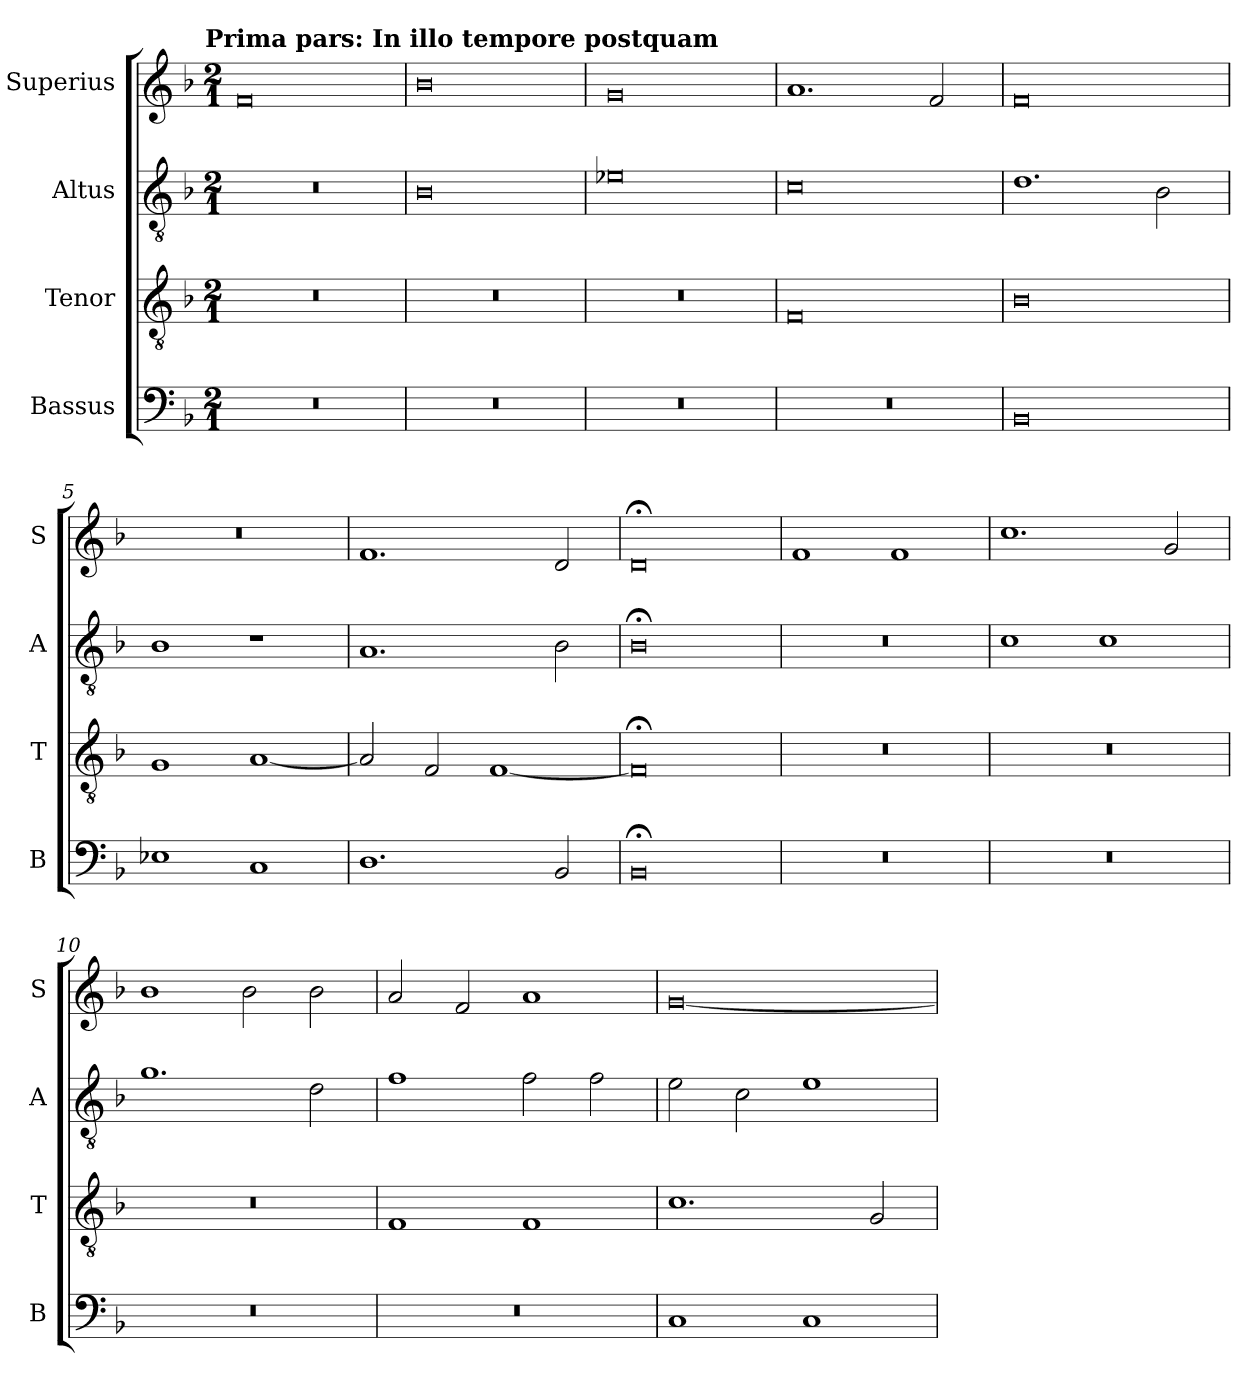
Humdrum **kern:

**kern	**kern	**kern	**kern
*part4	*part3	*part2	*part1
*staff4	*staff3	*staff2	*staff1
*I"Bassus	*I"Tenor	*I"Altus	*I"Superius
*I'B	*I'T	*I'A	*I'S
*clefF4	*clefGv2	*clefGv2	*clefG2
*k[b-]	*k[b-]	*k[b-]	*k[b-]
*F:	*F:	*F:	*F:
!!LO:TX:omd:t=Prima pars&colon; In illo tempore postquam
*M2/1	*M2/1	*M2/1	*M2/1
=	=	=	=
0r	0r	0r	0f
=1	=1	=1	=1
0r	0r	0B-	0b-
=2	=2	=2	=2
0r	0r	0e-X	0g
=3	=3	=3	=3
0r	0F	0c	1.a
.	.	.	2f
=4	=4	=4	=4
0BB-	0B-	1.d	0f
.	.	2B-	.
=5	=5	=5	=5
1E-X	1G	1B-	0r
1C	[1A	1r	.
=6	=6	=6	=6
1.D	2A]	1.A	1.f
.	2F	.	.
.	[1F	.	.
2BB-	.	2B-	2d
=7	=7	=7	=7
0BB-;<	0F;<]	0B-;<	0d;<
=8	=8	=8	=8
0r	0r	0r	1f
.	.	.	1f
=9	=9	=9	=9
0r	0r	1c	1.cc
.	.	1c	.
.	.	.	2g
=10	=10	=10	=10
0r	0r	1.g	1b-
.	.	.	2b-
.	.	2d	2b-
=11	=11	=11	=11
0r	1F	1f	2a
.	.	.	2f
.	1F	2f	1a
.	.	2f	.
=12	=12	=12	=12
1C	1.c	2e	[0g
.	.	2c	.
1C	.	1e	.
.	2G	.	.
=	=	=	=
*-	*-	*-	*-
